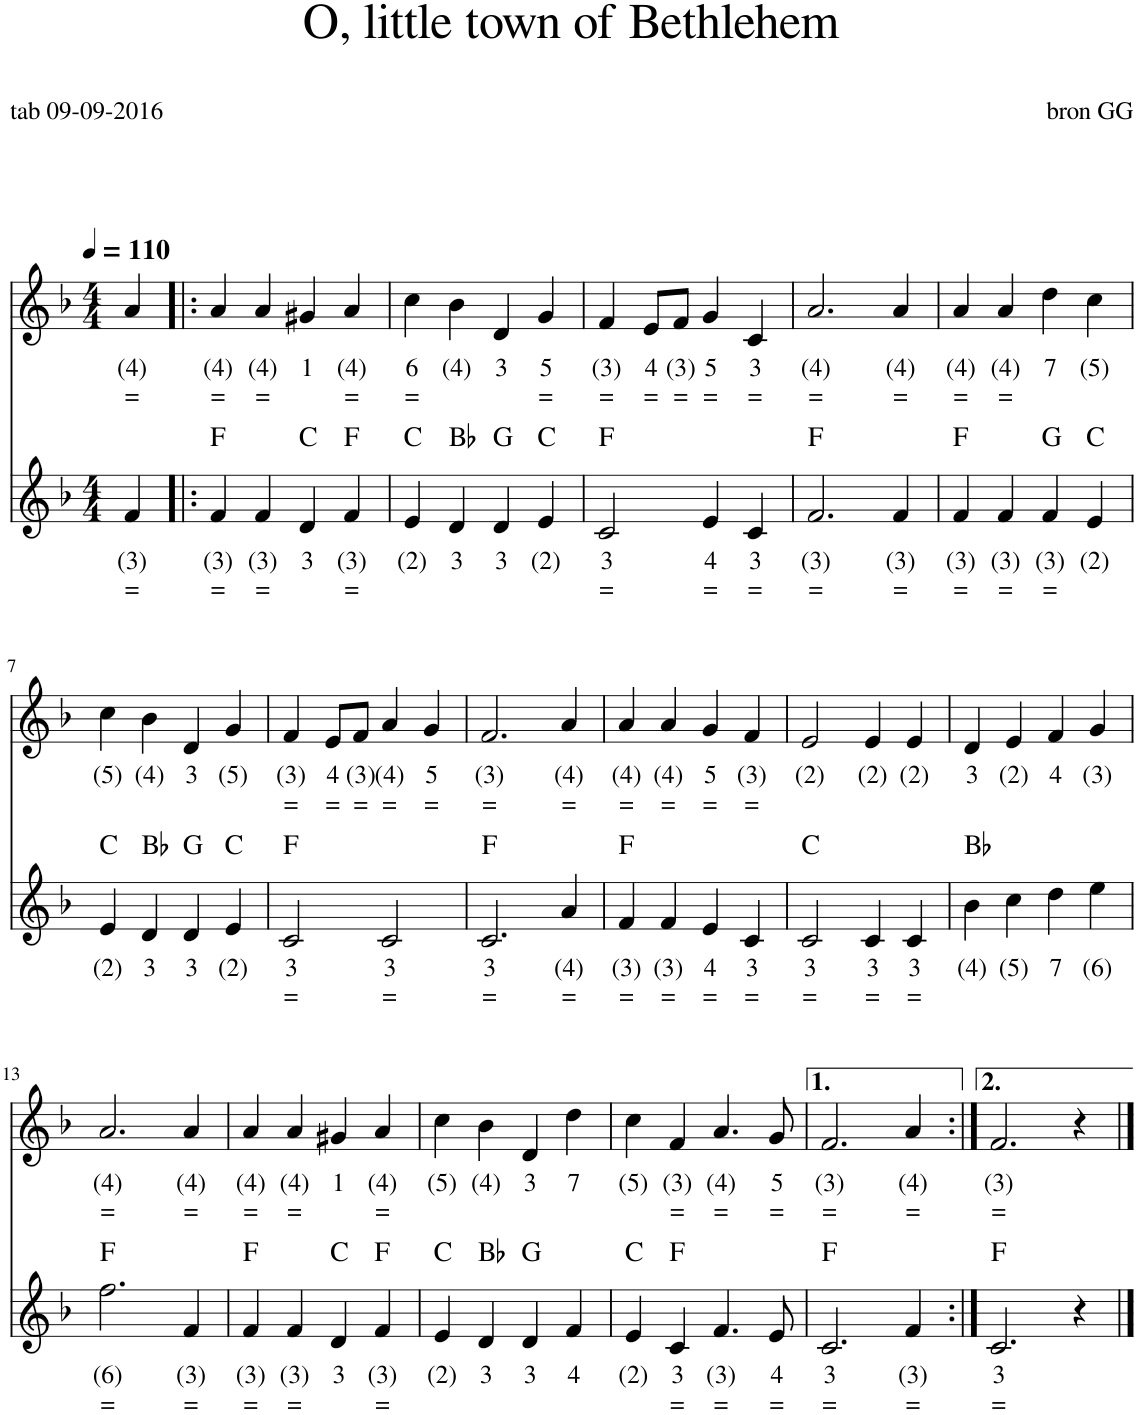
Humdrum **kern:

**kern	**text	**text	**harte	**kern	**text	**text
*part2	*part2	*part2	*part2	*part1	*part1	*part1
*staff2	*staff2	*staff2	*	*staff1	*staff1	*staff1
*I"Stem	*	*	*	*I"Stem	*	*
*clefG2	*	*	*	*clefG2	*	*
*k[b-]	*	*	*	*k[b-]	*	*
*M4/4	*	*	*	*M4/4	*	*
*MM110	*	*	*	*MM110	*	*
=1	=1	=1	=1	=1	=1	=1
!	!LO:LY:b	!LO:LY:b	!	!	!LO:LY:b	!LO:LY:b
4f/	(3)	=	.	4a/	(4)	=
=2!|:	=2!|:	=2!|:	=2!|:	=2!|:	=2!|:	=2!|:
!	!LO:LY:b	!LO:LY:b	!	!	!LO:LY:b	!LO:LY:b
4f/	(3)	=	F:maj	4a/	(4)	=
!	!LO:LY:b	!LO:LY:b	!	!	!LO:LY:b	!LO:LY:b
4f/	(3)	=	.	4a/	(4)	=
!	!LO:LY:b	!	!	!	!LO:LY:b	!
4d/	3	.	C:maj	4g#X/	1	.
!	!LO:LY:b	!LO:LY:b	!	!	!LO:LY:b	!LO:LY:b
4f/	(3)	=	F:maj	4a/	(4)	=
=3	=3	=3	=3	=3	=3	=3
!	!LO:LY:b	!	!	!	!LO:LY:b	!LO:LY:b
4e/	(2)	.	C:maj	4cc\	6	=
!	!LO:LY:b	!	!	!	!LO:LY:b	!
4d/	3	.	Bb:maj	4b-\	(4)	.
!	!LO:LY:b	!	!	!	!LO:LY:b	!
4d/	3	.	G:maj	4d/	3	.
!	!LO:LY:b	!	!	!	!LO:LY:b	!LO:LY:b
4e/	(2)	.	C:maj	4g/	5	=
=4	=4	=4	=4	=4	=4	=4
!	!LO:LY:b	!LO:LY:b	!	!	!LO:LY:b	!LO:LY:b
2c/	3	=	F:maj	4f/	(3)	=
!	!	!	!	!	!LO:LY:b	!LO:LY:b
.	.	.	.	8e/L	4	=
!	!	!	!	!	!LO:LY:b	!LO:LY:b
.	.	.	.	8f/J	(3)	=
!	!LO:LY:b	!LO:LY:b	!	!	!LO:LY:b	!LO:LY:b
4e/	4	=	.	4g/	5	=
!	!LO:LY:b	!LO:LY:b	!	!	!LO:LY:b	!LO:LY:b
4c/	3	=	.	4c/	3	=
=5	=5	=5	=5	=5	=5	=5
!	!LO:LY:b	!LO:LY:b	!	!	!LO:LY:b	!LO:LY:b
2.f/	(3)	=	F:maj	2.a/	(4)	=
!	!LO:LY:b	!LO:LY:b	!	!	!LO:LY:b	!LO:LY:b
4f/	(3)	=	.	4a/	(4)	=
=6	=6	=6	=6	=6	=6	=6
!	!LO:LY:b	!LO:LY:b	!	!	!LO:LY:b	!LO:LY:b
4f/	(3)	=	F:maj	4a/	(4)	=
!	!LO:LY:b	!LO:LY:b	!	!	!LO:LY:b	!LO:LY:b
4f/	(3)	=	.	4a/	(4)	=
!	!LO:LY:b	!LO:LY:b	!	!	!LO:LY:b	!
4f/	(3)	=	G:maj	4dd\	7	.
!	!LO:LY:b	!	!	!	!LO:LY:b	!
4e/	(2)	.	C:maj	4cc\	(5)	.
!!LO:LB:g=z
=7	=7	=7	=7	=7	=7	=7
!	!LO:LY:b	!	!	!	!LO:LY:b	!
4e/	(2)	.	C:maj	4cc\	(5)	.
!	!LO:LY:b	!	!	!	!LO:LY:b	!
4d/	3	.	Bb:maj	4b-\	(4)	.
!	!LO:LY:b	!	!	!	!LO:LY:b	!
4d/	3	.	G:maj	4d/	3	.
!	!LO:LY:b	!	!	!	!LO:LY:b	!
4e/	(2)	.	C:maj	4g/	(5)	.
=8	=8	=8	=8	=8	=8	=8
!	!LO:LY:b	!LO:LY:b	!	!	!LO:LY:b	!LO:LY:b
2c/	3	=	F:maj	4f/	(3)	=
!	!	!	!	!	!LO:LY:b	!LO:LY:b
.	.	.	.	8e/L	4	=
!	!	!	!	!	!LO:LY:b	!LO:LY:b
.	.	.	.	8f/J	(3)	=
!	!LO:LY:b	!LO:LY:b	!	!	!LO:LY:b	!LO:LY:b
2c/	3	=	.	4a/	(4)	=
!	!	!	!	!	!LO:LY:b	!LO:LY:b
.	.	.	.	4g/	5	=
=9	=9	=9	=9	=9	=9	=9
!	!LO:LY:b	!LO:LY:b	!	!	!LO:LY:b	!LO:LY:b
2.c/	3	=	F:maj	2.f/	(3)	=
!	!LO:LY:b	!LO:LY:b	!	!	!LO:LY:b	!LO:LY:b
4a/	(4)	=	.	4a/	(4)	=
=10	=10	=10	=10	=10	=10	=10
!	!LO:LY:b	!LO:LY:b	!	!	!LO:LY:b	!LO:LY:b
4f/	(3)	=	F:maj	4a/	(4)	=
!	!LO:LY:b	!LO:LY:b	!	!	!LO:LY:b	!LO:LY:b
4f/	(3)	=	.	4a/	(4)	=
!	!LO:LY:b	!LO:LY:b	!	!	!LO:LY:b	!LO:LY:b
4e/	4	=	.	4g/	5	=
!	!LO:LY:b	!LO:LY:b	!	!	!LO:LY:b	!LO:LY:b
4c/	3	=	.	4f/	(3)	=
=11	=11	=11	=11	=11	=11	=11
!	!LO:LY:b	!LO:LY:b	!	!	!LO:LY:b	!
2c/	3	=	C:maj	2e/	(2)	.
!	!LO:LY:b	!LO:LY:b	!	!	!LO:LY:b	!
4c/	3	=	.	4e/	(2)	.
!	!LO:LY:b	!LO:LY:b	!	!	!LO:LY:b	!
4c/	3	=	.	4e/	(2)	.
=12	=12	=12	=12	=12	=12	=12
!	!LO:LY:b	!	!	!	!LO:LY:b	!
4b-\	(4)	.	Bb:maj	4d/	3	.
!	!LO:LY:b	!	!	!	!LO:LY:b	!
4cc\	(5)	.	.	4e/	(2)	.
!	!LO:LY:b	!	!	!	!LO:LY:b	!
4dd\	7	.	.	4f/	4	.
!	!LO:LY:b	!	!	!	!LO:LY:b	!
4ee\	(6)	.	.	4g/	(3)	.
!!LO:LB:g=z
=13	=13	=13	=13	=13	=13	=13
!	!LO:LY:b	!LO:LY:b	!	!	!LO:LY:b	!LO:LY:b
2.ff\	(6)	=	F:maj	2.a/	(4)	=
!	!LO:LY:b	!LO:LY:b	!	!	!LO:LY:b	!LO:LY:b
4f/	(3)	=	.	4a/	(4)	=
=14	=14	=14	=14	=14	=14	=14
!	!LO:LY:b	!LO:LY:b	!	!	!LO:LY:b	!LO:LY:b
4f/	(3)	=	F:maj	4a/	(4)	=
!	!LO:LY:b	!LO:LY:b	!	!	!LO:LY:b	!LO:LY:b
4f/	(3)	=	.	4a/	(4)	=
!	!LO:LY:b	!	!	!	!LO:LY:b	!
4d/	3	.	C:maj	4g#X/	1	.
!	!LO:LY:b	!LO:LY:b	!	!	!LO:LY:b	!LO:LY:b
4f/	(3)	=	F:maj	4a/	(4)	=
=15	=15	=15	=15	=15	=15	=15
!	!LO:LY:b	!	!	!	!LO:LY:b	!
4e/	(2)	.	C:maj	4cc\	(5)	.
!	!LO:LY:b	!	!	!	!LO:LY:b	!
4d/	3	.	Bb:maj	4b-\	(4)	.
!	!LO:LY:b	!	!	!	!LO:LY:b	!
4d/	3	.	G:maj	4d/	3	.
!	!LO:LY:b	!	!	!	!LO:LY:b	!
4f/	4	.	.	4dd\	7	.
=16	=16	=16	=16	=16	=16	=16
!	!LO:LY:b	!	!	!	!LO:LY:b	!
4e/	(2)	.	C:maj	4cc\	(5)	.
!	!LO:LY:b	!LO:LY:b	!	!	!LO:LY:b	!LO:LY:b
4c/	3	=	F:maj	4f/	(3)	=
!	!LO:LY:b	!LO:LY:b	!	!	!LO:LY:b	!LO:LY:b
4.f/	(3)	=	.	4.a/	(4)	=
!	!LO:LY:b	!LO:LY:b	!	!	!LO:LY:b	!LO:LY:b
8e/	4	=	.	8g/	5	=
=17	=17	=17	=17	=17	=17	=17
!	!LO:LY:b	!LO:LY:b	!	!	!LO:LY:b	!LO:LY:b
2.c/	3	=	F:maj	2.f/	(3)	=
!	!LO:LY:b	!LO:LY:b	!	!	!LO:LY:b	!LO:LY:b
4f/	(3)	=	.	4a/	(4)	=
=18:|!	=18:|!	=18:|!	=18:|!	=18:|!	=18:|!	=18:|!
!	!LO:LY:b	!LO:LY:b	!	!	!LO:LY:b	!LO:LY:b
2.c/	3	=	F:maj	2.f/	(3)	=
4r	.	.	.	4r	.	.
==	==	==	==	==	==	==
*-	*-	*-	*-	*-	*-	*-
